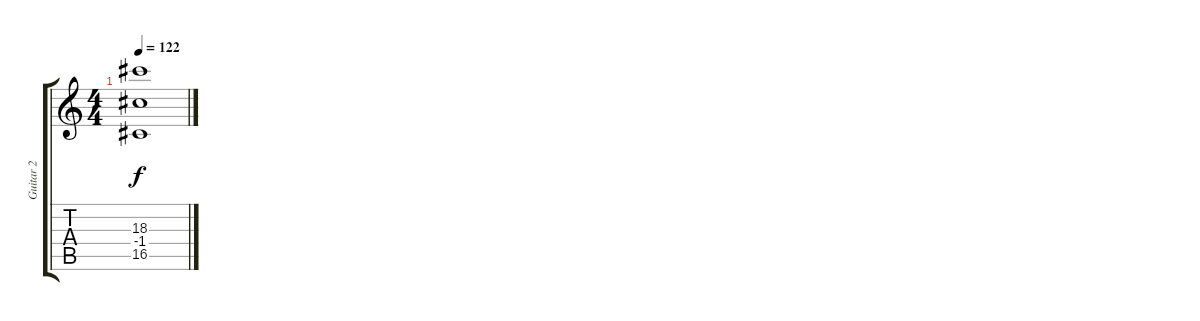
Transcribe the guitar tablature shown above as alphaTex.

\track ("Guitar 2" "Guitar 2") {instrument overdrivenguitar}
\staff {score tabs}
\tuning (E4 B3 G3 D3 A2 E2) {hide}
\ts (4 4)
\tempo 122
\clef g2
\ks c
(18.3{t} -1.4{t} 16.5{t}).1{dy f}
